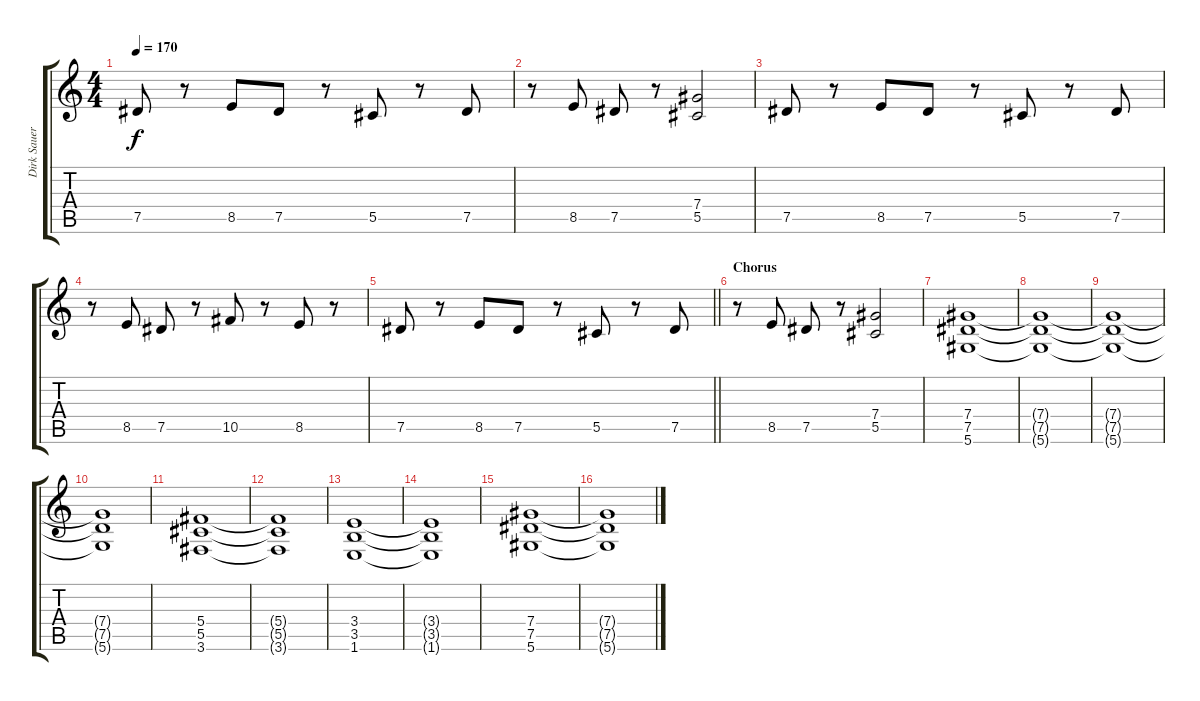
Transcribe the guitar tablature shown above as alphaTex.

\track ("Dirk Sauer - Rhythm guitar" "Dirk Sauer") {instrument distortionguitar}
\staff {score tabs}
\tuning (Eb4 Bb3 Gb3 Db3 Ab2 Eb2) {hide}
\ts (4 4)
\tempo 170
\clef g2
\ks c
7.5.8{dy f} r.8 8.5.8 7.5.8 r.8 5.5.8 r.8 7.5.8 |
r.8 8.5.8 7.5.8 r.8 (7.4 5.5).2 |
7.5.8 r.8 8.5.8 7.5.8 r.8 5.5.8 r.8 7.5.8 |
r.8 8.5.8 7.5.8 r.8 10.5.8 r.8 8.5.8 r.8 |
\barLineRight lightlight
7.5.8 r.8 8.5.8 7.5.8 r.8 5.5.8 r.8 7.5.8 |
\section ("" "Chorus")
r.8 8.5.8 7.5.8 r.8 (7.4 5.5).2 |
(7.4 7.5 5.6).1 |
(7.4{t} 7.5{t} 5.6{t}).1 |
(7.4{t} 7.5{t} 5.6{t}).1 |
(7.4{t} 7.5{t} 5.6{t}).1 |
(5.4 5.5 3.6).1 |
(5.4{t} 5.5{t} 3.6{t}).1 |
(3.4 3.5 1.6).1 |
(3.4{t} 3.5{t} 1.6{t}).1 |
(7.4 7.5 5.6).1 |
(7.4{t} 7.5{t} 5.6{t}).1
